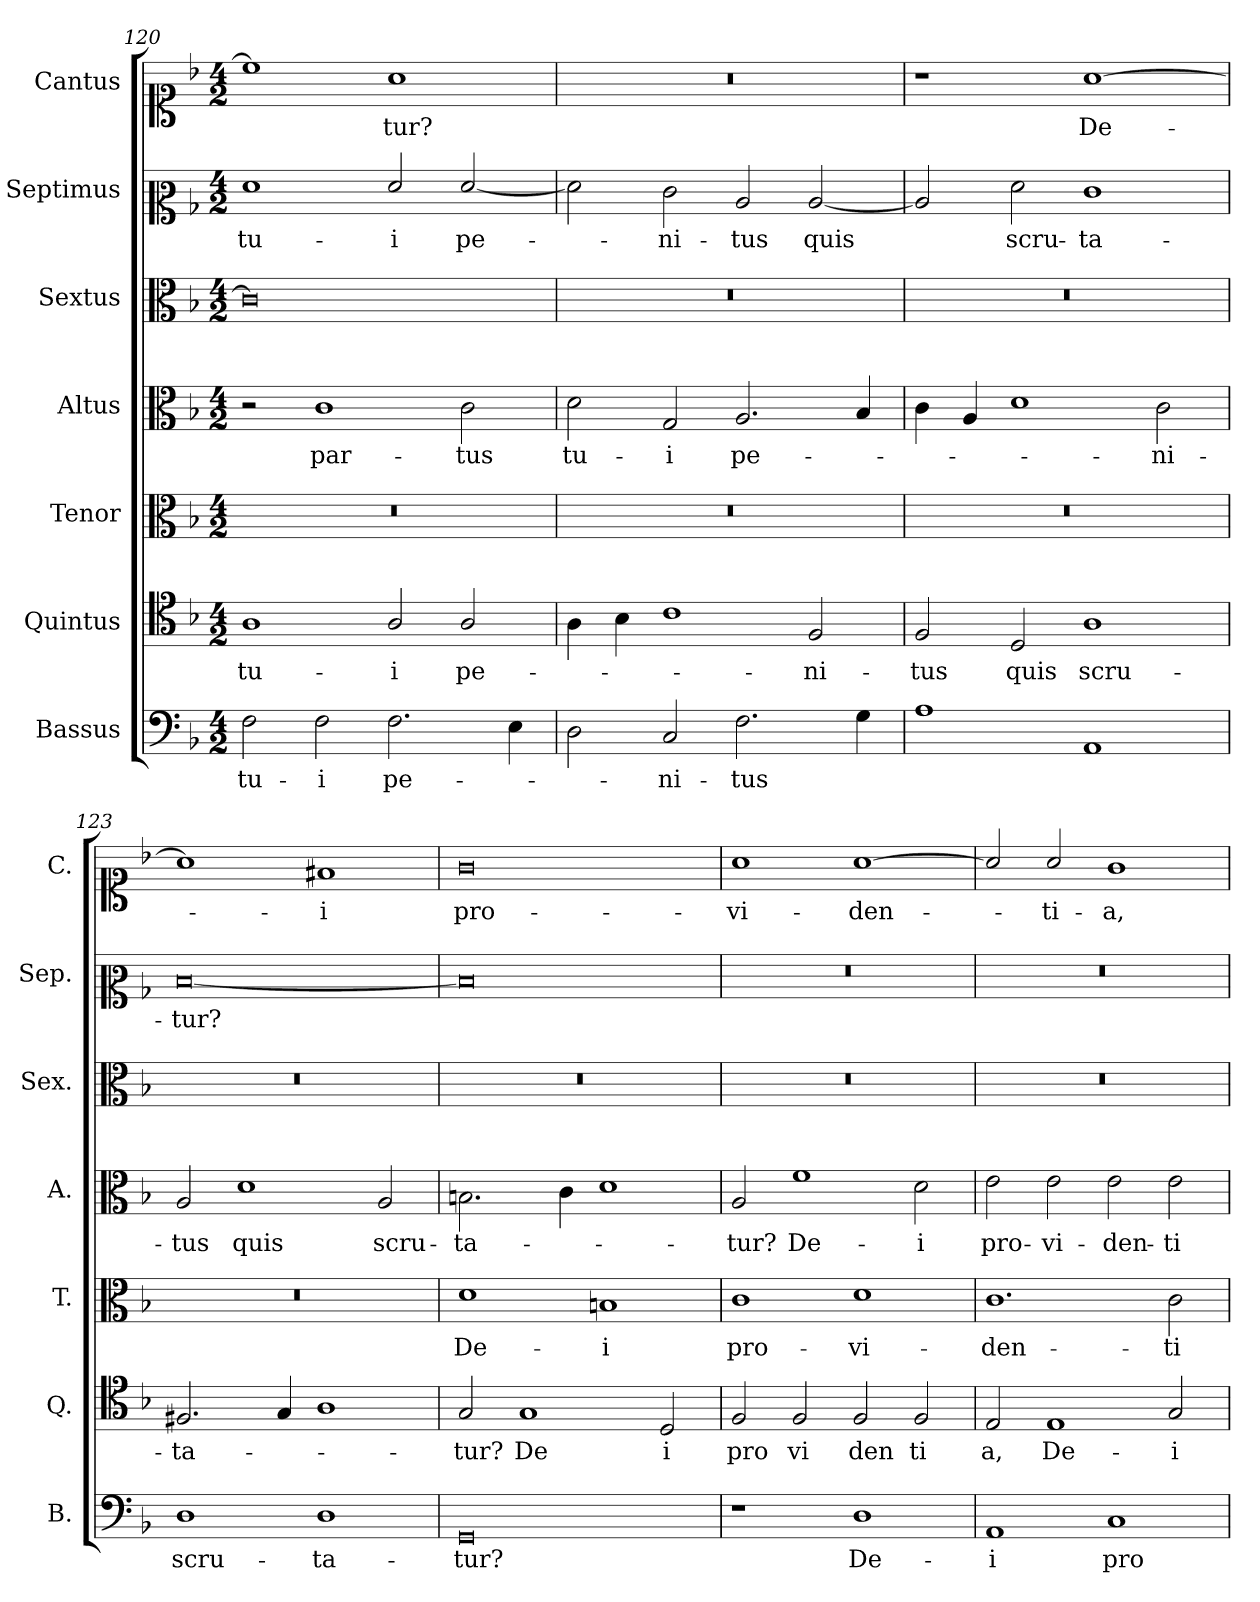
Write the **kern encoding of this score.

**kern	**text	**kern	**text	**kern	**text	**kern	**text	**kern	**kern	**text	**kern	**text
*part7	*part7	*part6	*part6	*part5	*part5	*part4	*part4	*part3	*part2	*part2	*part1	*part1
*staff7	*staff7	*staff6	*staff6	*staff5	*staff5	*staff4	*staff4	*staff3	*staff2	*staff2	*staff1	*staff1
*I"Bassus	*	*I"Quintus	*	*I"Tenor	*	*I"Altus	*	*I"Sextus	*I"Septimus	*	*I"Cantus	*
*I'B.	*	*I'Q.	*	*I'T.	*	*I'A.	*	*I'Sex.	*I'Sep.	*	*I'C.	*
*clefF4	*	*clefC4	*	*clefC3	*	*clefC3	*	*clefC3	*clefC2	*	*clefC1	*
*k[b-]	*	*k[b-]	*	*k[b-]	*	*k[b-]	*	*k[b-]	*k[b-]	*	*k[b-]	*
*F:	*	*F:	*	*F:	*	*F:	*	*F:	*F:	*	*F:	*
*M4/2	*	*M4/2	*	*M4/2	*	*M4/2	*	*M4/2	*M4/2	*	*M4/2	*
=120	=120	=120	=120	=120	=120	=120	=120	=120	=120	=120	=120	=120
!	!	!	!	!LO:N:vis=1	!	!	!	!	!	!	!	!
2F\	tu-	1A	tu-	0r	.	2r	.	0c]	1f	tu-	1cc]	.
2F\	-i	.	.	.	.	1c	par-	.	.	.	.	.
2.F\	pe-	2A/	-i	.	.	.	.	.	2f/	-i	1a	-tur?
.	.	2A/	pe-	.	.	2c\	-tus	.	[2f/	pe-	.	.
4E\	.	.	.	.	.	.	.	.	.	.	.	.
=121	=121	=121	=121	=121	=121	=121	=121	=121	=121	=121	=121	=121
!	!	!	!	!LO:N:vis=1	!	!	!	!LO:N:vis=1	!	!	!LO:N:vis=1	!
2D\	.	4A\	.	0r	.	2d\	tu-	0r	2f\]	.	0r	.
.	.	4B-\	.	.	.	.	.	.	.	.	.	.
2C/	-ni-	1c	.	.	.	2G/	-i	.	2e\	-ni-	.	.
2.F\	-tus	.	.	.	.	2.A/	pe-	.	2c/	-tus	.	.
.	.	2F/	-ni-	.	.	.	.	.	[2c/	quis	.	.
4G\	.	.	.	.	.	4B-/	.	.	.	.	.	.
=122	=122	=122	=122	=122	=122	=122	=122	=122	=122	=122	=122	=122
!	!	!	!	!LO:N:vis=1	!	!	!	!LO:N:vis=1	!	!	!	!
1A	.	2F/	-tus	0r	.	4c\	.	0r	2c/]	.	1r	.
.	.	.	.	.	.	4A/	.	.	.	.	.	.
.	.	2D/	quis	.	.	1d	.	.	2f\	scru-	.	.
1AA	.	1A	scru-	.	.	.	.	.	1e	-ta-	[1a	De-
.	.	.	.	.	.	2c\	ni-	.	.	.	.	.
=123	=123	=123	=123	=123	=123	=123	=123	=123	=123	=123	=123	=123
!	!	!	!	!LO:N:vis=1	!	!	!	!LO:N:vis=1	!	!	!	!
1D	scru-	2.F#X/	-ta-	0r	.	2A/	-tus	0r	[0d	-tur?	1a]	.
.	.	.	.	.	.	1d	quis	.	.	.	.	.
.	.	4G/	.	.	.	.	.	.	.	.	.	.
1D	-ta-	1A	.	.	.	.	.	.	.	.	1f#X	-i
.	.	.	.	.	.	2A/	scru-	.	.	.	.	.
=124	=124	=124	=124	=124	=124	=124	=124	=124	=124	=124	=124	=124
!	!	!	!	!	!	!	!	!LO:N:vis=1	!	!	!	!
0GG	-tur?	2G/	-tur?	1d	De-	2.Bn\	-ta-	0r	0d]	.	0g	pro-
.	.	1G	De	.	.	.	.	.	.	.	.	.
.	.	.	.	.	.	4c\	.	.	.	.	.	.
.	.	.	.	1Bn	-i	1d	.	.	.	.	.	.
.	.	2D/	i	.	.	.	.	.	.	.	.	.
=125	=125	=125	=125	=125	=125	=125	=125	=125	=125	=125	=125	=125
!	!	!	!	!	!	!	!	!LO:N:vis=1	!LO:N:vis=1	!	!	!
1r	.	2F/	pro	1c	pro-	2A/	-tur?	0r	0r	.	1a	-vi-
.	.	2F/	vi	.	.	1f	De-	.	.	.	.	.
1D	De-	2F/	den	1d	-vi-	.	.	.	.	.	[1a	-den-
.	.	2F/	ti	.	.	2d\	-i	.	.	.	.	.
=126	=126	=126	=126	=126	=126	=126	=126	=126	=126	=126	=126	=126
!	!	!	!	!	!	!	!	!LO:N:vis=1	!LO:N:vis=1	!	!	!
1AA	-i	2E/	a,	1.c	-den-	2e\	pro-	0r	0r	.	2a/]	.
.	.	1E	De-	.	.	2e\	-vi-	.	.	.	2a/	-ti-
1C	pro-	.	.	.	.	2e\	-den-	.	.	.	1g	-a,
.	.	2G/	-i	2c\	-ti-	2e\	-ti-	.	.	.	.	.
=	=	=	=	=	=	=	=	=	=	=	=	=
*-	*-	*-	*-	*-	*-	*-	*-	*-	*-	*-	*-	*-
